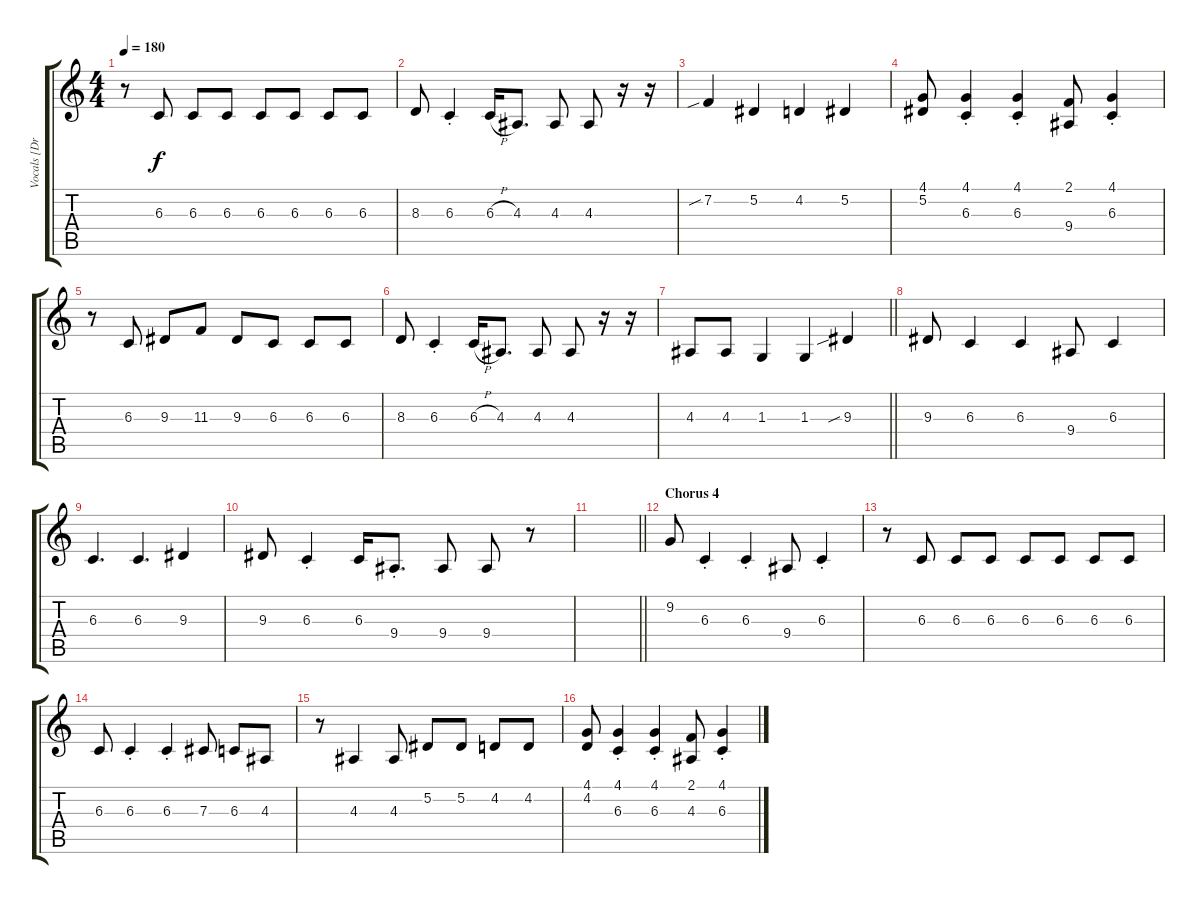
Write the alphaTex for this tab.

\track ("Vocals [Draiman]" "Vocals [Dr") {instrument clarinet}
\staff {score tabs}
\tuning (Eb4 Bb3 Gb3 Db3 Ab2 Db2) {hide}
\ts (4 4)
\tempo 180
\clef g2
\ks c
r.8{dy f} 6.3.8 6.3.8 6.3.8 6.3.8 6.3.8 6.3.8 6.3.8 |
8.3.8 6.3{st}.4 6.3{h}.16 4.3.8{d} 4.3.8 4.3.8 r.16 r.16 |
7.2{sib}.4 5.2.4 4.2.4 5.2.4 |
(4.1 5.2).8 (4.1{st} 6.3{st}).4 (4.1{st} 6.3{st}).4 (2.1 9.4).8 (4.1{st} 6.3{st}).4 |
r.8 6.3.8 9.3.8 11.3.8 9.3.8 6.3.8 6.3.8 6.3.8 |
8.3.8 6.3{st}.4 6.3{h}.16 4.3.8{d} 4.3.8 4.3.8 r.16 r.16 |
\barLineRight lightlight
4.3.8 4.3.8 1.3.4 1.3.4 9.3{sib}.4 |
9.3.8 6.3.4 6.3.4 9.4.8 6.3.4 |
6.3.4{d} 6.3.4{d} 9.3.4 |
9.3.8 6.3{st}.4 6.3.16 9.4{st}.8{d} 9.4.8 9.4.8 r.8 |
\barLineRight lightlight
|
\section ("" "Chorus 4")
9.2.8 6.3{st}.4 6.3{st}.4 9.4.8 6.3{st}.4 |
r.8 6.3.8 6.3.8 6.3.8 6.3.8 6.3.8 6.3.8 6.3.8 |
6.3.8 6.3{st}.4 6.3{st}.4 7.3.8 6.3.8 4.3.8 |
r.8 4.3.4 4.3.8 5.2.8 5.2.8 4.2.8 4.2.8 |
(4.1 4.2).8 (4.1{st} 6.3{st}).4 (4.1{st} 6.3{st}).4 (2.1 4.3).8 (4.1{st} 6.3{st}).4
